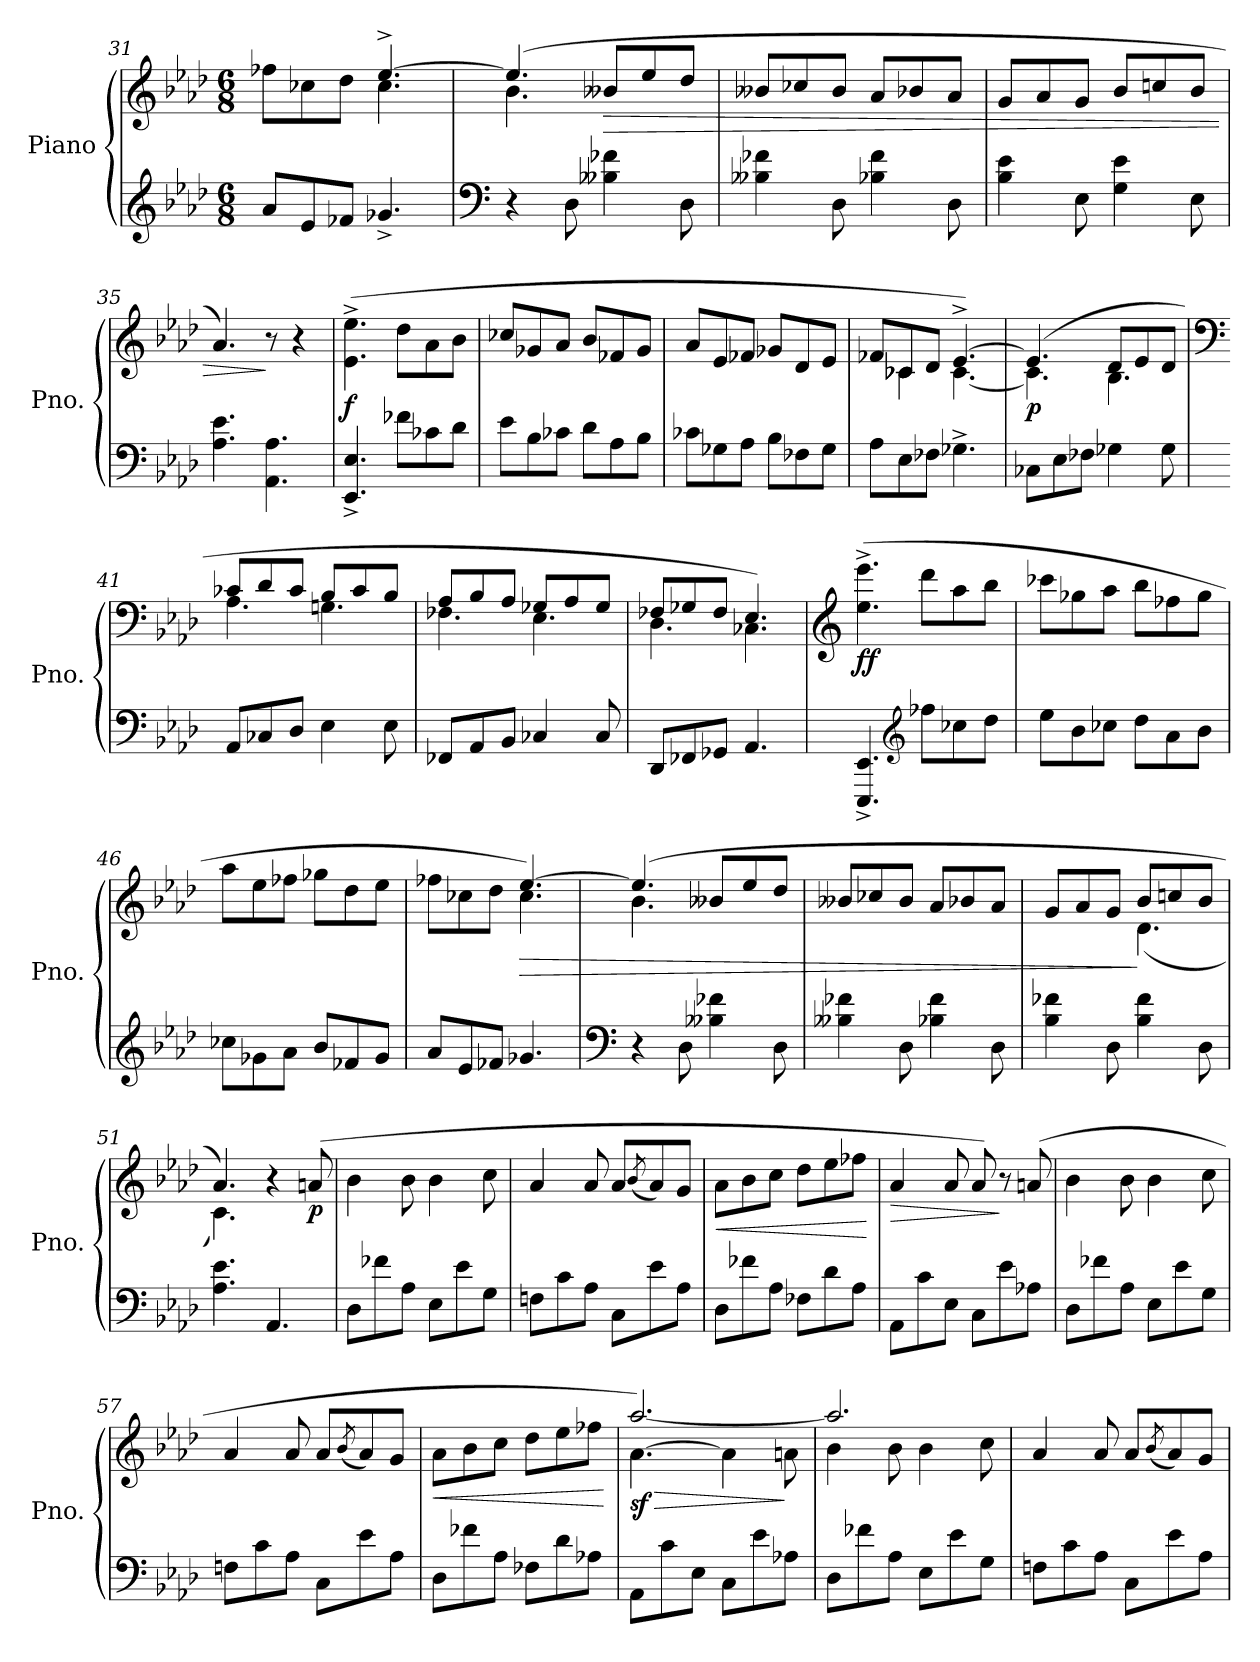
**kern	**kern	**dynam
*part1	*part1	*part1
*staff2	*staff1	*staff1/2
*I"Piano	*	*
*I'Pno.	*	*
*clefG2	*clefG2	*
*k[b-e-a-d-]	*k[b-e-a-d-]	*
*M6/8	*M6/8	*
=31	=31	=31
*	*^	*
8a-/L	8ff-X\L	4.ryy	.
8e-/	8cc-X\	.	.
8f-X/J	8dd-\J	.	.
4.g-X^/	[4.ee-^/	4.cc-\	.
=32	=32	=32	=32
*clefF4	*	*	*
4r	(4.ee-/]	4.b-\	.
8D-\	.	.	.
!	!	!	!LO:HP:b
4B--X\ 4f-X\	8b--X/L	4.b--\yy	>
.	8ee-/	.	.
8D-\	8dd-/J	.	.
*	*v	*v	*
=33	=33	=33
4B--X\ 4f-X\	8b--X/L	.
.	8cc-X/	.
8D-\	8b--/J	.
4B-X\ 4f-\	8a-/L	.
.	8b-X/	.
8D-\	8a-/J	.
!!LO:LB:g=z
=34	=34	=34
4B-\ 4e-\	8g/L	.
.	8a-/	.
8E-\	8g/J	.
4G\ 4e-\	8b-/L	.
.	8ccn/	.
8E-\	8b-/J	.
=35	=35	=35
4.A-\ 4.e-\	4.a-/)	.
4.AA-\ 4.A-\	8r	]
.	4r	.
=36	=36	=36
!	!	!LO:DY:b
4.EE-/^ 4.E-/^	(4.e-\^ 4.ee-\^	f
8f-X\L	8dd-\L	.
8c-X\	8a-\	.
8d-\J	8b-\J	.
=37	=37	=37
8e-\L	8cc-X/L	.
8B-\	8g-X/	.
8c-X\J	8a-/J	.
8d-\L	8b-/L	.
8A-\	8f-X/	.
8B-\J	8g-/J	.
=38	=38	=38
8c-X\L	8a-/L	.
8G-X\	8e-/	.
8A-\J	8f-X/J	.
8B-\L	8g-X/L	.
8F-X\	8d-/	.
8G-\J	8e-/J	.
=39	=39	=39
*	*^	*
8A-\L	8f-X/L	8ryy	.
8E-\	8c-X/	4c-\	.
8F-X\J	8d-/J	.	.
4.G-X^\	[4.e-^/)	[4.c-\	.
=40	=40	=40	=40
!	!	!	!LO:DY:b
8C-X\L	(4.e-/]	4.c-\]	p
8E-\	.	.	.
8F-X\J	.	.	.
4G-X\	8d-/L	4.B-\	.
.	8e-/	.	.
8G-\	8d-/J	.	.
!!LO:PB:g=z	!!
=41	=41	=41	=41
*	*clefF4	*	*
8AA-/L	8c-X/L	4.A-\	.
8C-X/	8d-/	.	.
8D-/J	8c-/J	.	.
4E-\	8B-/L	4.Gn\	.
.	8c-/	.	.
8E-\	8B-/J	.	.
=42	=42	=42	=42
8FF-X/L	8A-/L	4.F-X\	.
8AA-/	8B-/	.	.
8BB-/J	8A-/J	.	.
4C-X/	8G-X/L	4.E-\	.
.	8A-/	.	.
8C-/	8G-/J	.	.
=43	=43	=43	=43
8DD-/L	8F-X/L	4.D-\	.
8FF-X/	8G-X/	.	.
8GG-X/J	8F-/J	.	.
4.AA-/	4.E-/)	4.C-X\	.
*	*v	*v	*
=44	=44	=44
*	*clefG2	*
*	*^	*
!	!	!	!LO:DY:b
*	*v	*v	*
4.EEE-/^ 4.EE-/^	(4.ee-\^ 4.eee-\^	ff
*clefG2	*	*
8ff-X\L	8ddd-\L	.
8cc-X\	8aa-\	.
8dd-\J	8bb-\J	.
=45	=45	=45
8ee-\L	8ccc-X\L	.
8b-\	8gg-X\	.
8cc-X\J	8aa-\J	.
8dd-\L	8bb-\L	.
8a-\	8ff-X\	.
8b-\J	8gg-\J	.
=46	=46	=46
8cc-X\L	8aa-\L	.
8g-X\	8ee-\	.
8a-\J	8ff-X\J	.
8b-/L	8gg-X\L	.
8f-X/	8dd-\	.
8g-/J	8ee-\J	.
!!LO:LB:g=z
=47	=47	=47
*	*^	*
8a-/L	8ff-X\L	4.ryy	.
8e-/	8cc-X\	.	.
8f-X/J	8dd-\J	.	.
!	!	!	!LO:HP:b
4.g-X/	[4.ee-/)	4.cc-\	>
=48	=48	=48	=48
*clefF4	*	*	*
4r	(4.ee-/]	4.b-\	.
8D-\	.	.	.
4B--X\ 4f-X\	8b--X/L	4.b--\yy	.
.	8ee-/	.	.
8D-\	8dd-/J	.	.
*	*v	*v	*
=49	=49	=49
4B--X\ 4f-X\	8b--X/L	.
.	8cc-X/	.
8D-\	8b--/J	.
4B-X\ 4f-\	8a-/L	.
.	8b-X/	.
8D-\	8a-/J	.
=50	=50	=50
*	*^	*
4B-\ 4f-X\	8g/L	4.ryy	.
.	8a-/	.	.
8D-\	8g/J	.	.
4B-\ 4f-\	8b-/L	(4.d-\	]
.	8ccn/	.	.
8D-\	8b-/J	.	.
=51	=51	=51	=51
4.A-\ 4.e-\	4.a-/)	4.c\)	.
4.AA-/	4r	4ryy	.
!	!	!	!LO:DY:b
.	(8an/	8ryy	p
*	*v	*v	*
=52	=52	=52
8D-\L	4b-\	.
8f-X\	.	.
8A-\J	8b-\	.
8E-\L	4b-\	.
8e-\	.	.
8G\J	8cc\	.
=53	=53	=53
8Fn\L	4a-/	.
8c\	.	.
8A-\J	8a-/	.
8C\L	8a-/L	.
.	(8qb-/	.
8e-\	8a-/)	.
8A-\J	8g/J	.
!!LO:LB:g=z
=54	=54	=54
!	!	!LO:HP:b
8D-\L	8a-\L	<
8f-X\	8b-\	.
8A-\J	8cc\J	.
8F-X\L	8dd-\L	.
8d-\	8ee-\	.
8A-\J	8ff-X\J	.
.	.	[
=55	=55	=55
!	!	!LO:HP:b
8AA-\L	4a-/	>
8c\	.	.
8E-\J	8a-/	.
8C\L	8a-/)	.
8e-\	8r	]
8A-X\J	(8an/	.
=56	=56	=56
8D-\L	4b-\	.
8f-X\	.	.
8A-\J	8b-\	.
8E-\L	4b-\	.
8e-\	.	.
8G\J	8cc\	.
=57	=57	=57
8Fn\L	4a-/	.
8c\	.	.
8A-\J	8a-/	.
8C\L	8a-/L	.
.	(8qb-/	.
8e-\	8a-/)	.
8A-\J	8g/J	.
=58	=58	=58
!	!	!LO:HP:b
8D-\L	8a-\L	<
8f-X\	8b-\	.
8A-\J	8cc\J	.
8F-X\L	8dd-\L	.
8d-\	8ee-\	.
8A-X\J	8ff-X\J	.
.	.	[
=59	=59	=59
!	!	!LO:HP:b
*	*^	*
!	!	!	!LO:DY:n=1:b
8AA-\L	[4.a-\	[2.aa-/)	> sf
8c\	.	.	.
8E-\J	.	.	.
8C\L	4a-\]	.	.
8e-\	.	.	.
8A-X\J	8an\	.	]
!!LO:LB:g=z	!!
=60	=60	=60	=60
8D-\L	4b-\	2.aa-/]	.
8f-X\	.	.	.
8A-\J	8b-\	.	.
8E-\L	4b-\	.	.
8e-\	.	.	.
8G\J	8cc\	.	.
*	*v	*v	*
=61	=61	=61
8Fn\L	4a-/	.
8c\	.	.
8A-\J	8a-/	.
8C\L	8a-/L	.
.	(8qb-/	.
8e-\	8a-/)	.
8A-\J	8g/J	.
=	=	=
*-	*-	*-
